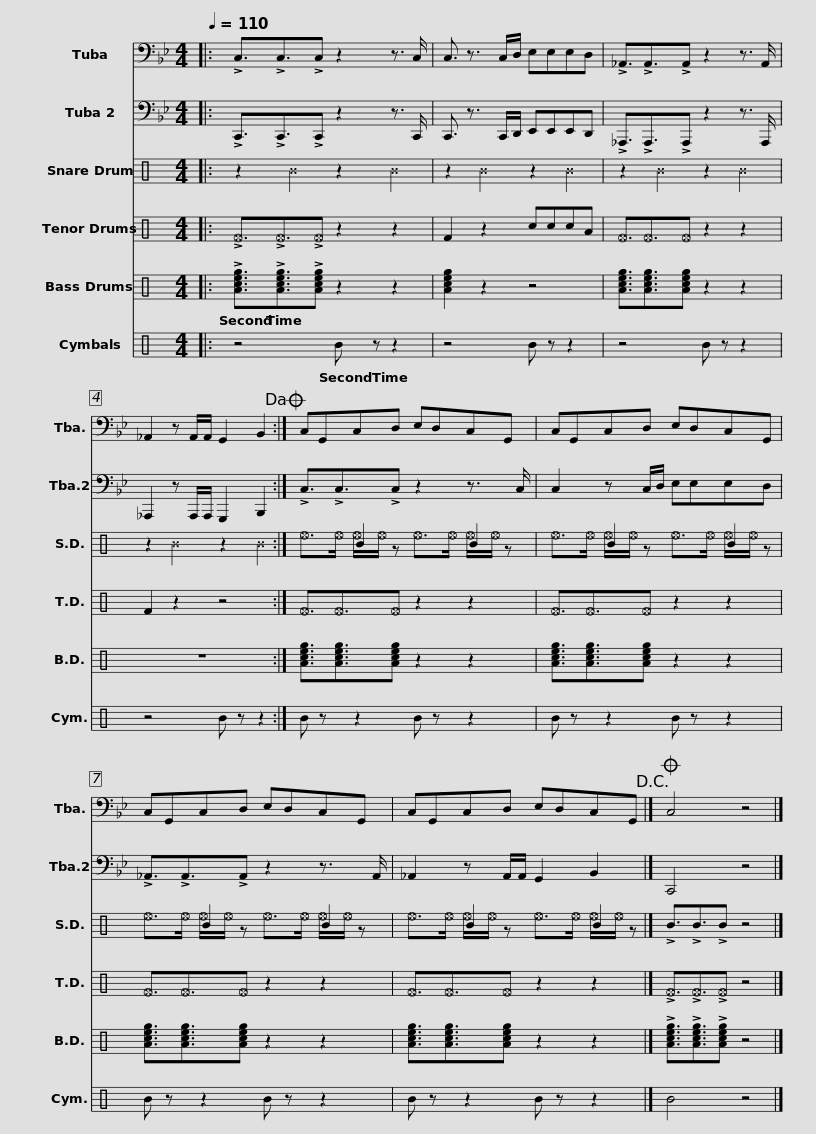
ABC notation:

X:1
%%score 1 2 ( 3 4 ) 5 6 7
L:1/8
Q:1/4=110
M:4/4
I:linebreak $
K:Bb
V:1 bass
V:2 bass
V:3 perc
K:none
V:4 perc
K:none
V:5 perc
K:none
V:6 perc
K:none
V:7 perc
K:none
V:1
|: !>!C,3/2!>!C,3/2!>!C, z2 z3/2 C,/ | C,3/2 z3/2 C,/D,/ E,E,E,D, | !>!_A,,3/2!>!A,,3/2!>!A,, z2 z3/2 A,,/ |$ _A,,2 z A,,/A,,/ G,,2 B,,2!dacoda! :| C,G,,C,D, E,D,C,G,, | %5
 C,G,,C,D, E,D,C,G,, |$ C,G,,C,D, E,D,C,G,, | C,G,,C,D, E,D,C,G,,!D.C.! |]O C,4 z4 |] %9
V:2
|: !>!C,,3/2!>!C,,3/2!>!C,, z2 z3/2 C,,/ | C,,3/2 z3/2 C,,/D,,/ E,,E,,E,,D,, | !>!_A,,,3/2!>!A,,,3/2!>!A,,, z2 z3/2 A,,,/ |$ _A,,,2 z A,,,/A,,,/ G,,,2 B,,,2 :| !>!C,3/2!>!C,3/2!>!C, z2 z3/2 C,/ | %5
 C,2 z C,/D,/ E,E,E,D, |$ !>!_A,,3/2!>!A,,3/2!>!A,, z2 z3/2 A,,/ | _A,,2 z A,,/A,,/ G,,2 B,,2 |] C,,4 z4 |] %9
V:3
[K:C]|: z2 ^B2 z2 ^B2 | z2 ^B2 z2 ^B2 | z2 ^B2 z2 ^B2 |$ z2 ^B2 z2 ^B2 :| x2 B2 x2 B2 | %5
 x2 B2 x2 B2 |$ x2 B2 x2 B2 | x2 B2 x2 B2 |] !>!B3/2!>!B3/2!>!B z4 |] %9
V:4
[K:C]|: x8 | x8 | x8 |$ x8 :| _e>_e _e/_e/ z _e>_e _e/_e/ z | %5
 _e>_e _e/_e/ z _e>_e _e/_e/ z |$ _e>_e _e/_e/ z _e>_e _e/_e/ z | _e>_e _e/_e/ z _e>_e _e/_e/ z |] x8 |] %9
V:5
[K:C]|: !>!_F3/2!>!_F3/2!>!_F z2 z2 | F2 z2 cccA | _F3/2_F3/2_F z2 z2 |$ F2 z2 z4 :| _F3/2_F3/2_F z2 z2 | %5
 _F3/2_F3/2_F z2 z2 |$ _F3/2_F3/2_F z2 z2 | _F3/2_F3/2_F z2 z2 |] !>!_F3/2!>!_F3/2!>!_F z4 |] %9
V:6
[K:C]|: !>![Aceg]3/2!>![Aceg]3/2!>![Aceg] z2 z2 | [Aceg]2 z2 z4 | [Aceg]3/2[Aceg]3/2[Aceg] z2 z2 |$ z8 :| [Aceg]3/2[Aceg]3/2[Aceg] z2 z2 | %5
 [Aceg]3/2[Aceg]3/2[Aceg] z2 z2 |$ [Aceg]3/2[Aceg]3/2[Aceg] z2 z2 | [Aceg]3/2[Aceg]3/2[Aceg] z2 z2 |] !>![Aceg]3/2!>![Aceg]3/2!>![Aceg] z4 |] %9
V:7
[K:C]|: z4 B z z2 | z4 B z z2 | z4 B z z2 |$ z4 B z z2 :| B z z2 B z z2 | %5
 B z z2 B z z2 |$ B z z2 B z z2 | B z z2 B z z2 |] B4 z4 |] %9
